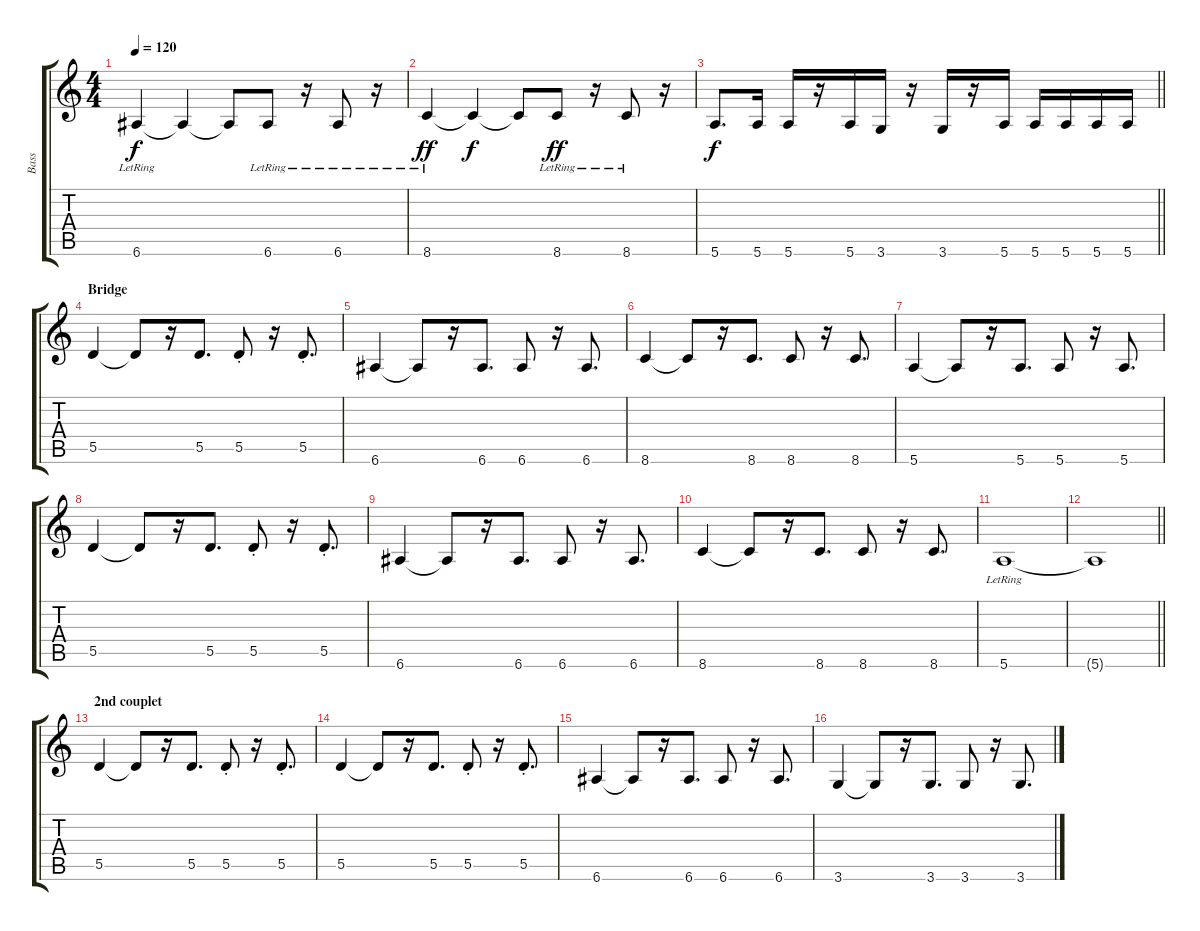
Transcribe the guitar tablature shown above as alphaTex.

\track ("Bass" "Bass") {instrument electricbassfinger}
\staff {score tabs}
\tuning (E4 B3 G3 D3 A2 E2) {hide}
\ts (4 4)
\tempo 120
\clef g2
\ks c
6.6{lr}.4{dy f} 6.6{t}.4 6.6{t}.8 6.6{lr}.8 r.16 6.6{lr}.8 r.16 |
8.6{lr}.4{dy ff} 8.6{t}.4{dy f} 8.6{t}.8 8.6{lr}.8{dy ff} r.16 8.6{lr}.8 r.16 |
\barLineRight lightlight
5.6.8{d dy f} 5.6.16 5.6.16 r.16 5.6.16 3.6.16 r.16 3.6.16 r.16 5.6.16 5.6.16 5.6.16 5.6.16 5.6.16 |
\section ("" "Bridge")
5.5.4{volume 13} 5.5{t}.8 r.16 5.5.8{d} 5.5{st}.8 r.16 5.5{st}.8{d} |
6.6.4 6.6{t}.8 r.16 6.6.8{d} 6.6.8 r.16 6.6.8{d} |
8.6.4 8.6{t}.8 r.16 8.6.8{d} 8.6.8 r.16 8.6.8{d} |
5.6.4 5.6{t}.8 r.16 5.6.8{d} 5.6.8 r.16 5.6.8{d} |
5.5.4{volume 13} 5.5{t}.8 r.16 5.5.8{d} 5.5{st}.8 r.16 5.5{st}.8{d} |
6.6.4 6.6{t}.8 r.16 6.6.8{d} 6.6.8 r.16 6.6.8{d} |
8.6.4 8.6{t}.8 r.16 8.6.8{d} 8.6.8 r.16 8.6.8{d} |
5.6{lr}.1 |
\barLineRight lightlight
5.6{t}.1 |
\section ("" "2nd couplet")
5.5.4{volume 12} 5.5{t}.8 r.16 5.5.8{d} 5.5{st}.8 r.16 5.5{st}.8{d} |
5.5.4 5.5{t}.8 r.16 5.5.8{d} 5.5{st}.8 r.16 5.5{st}.8{d} |
6.6.4 6.6{t}.8 r.16 6.6.8{d} 6.6.8 r.16 6.6.8{d} |
3.6.4 3.6{t}.8 r.16 3.6.8{d} 3.6.8 r.16 3.6.8{d}
